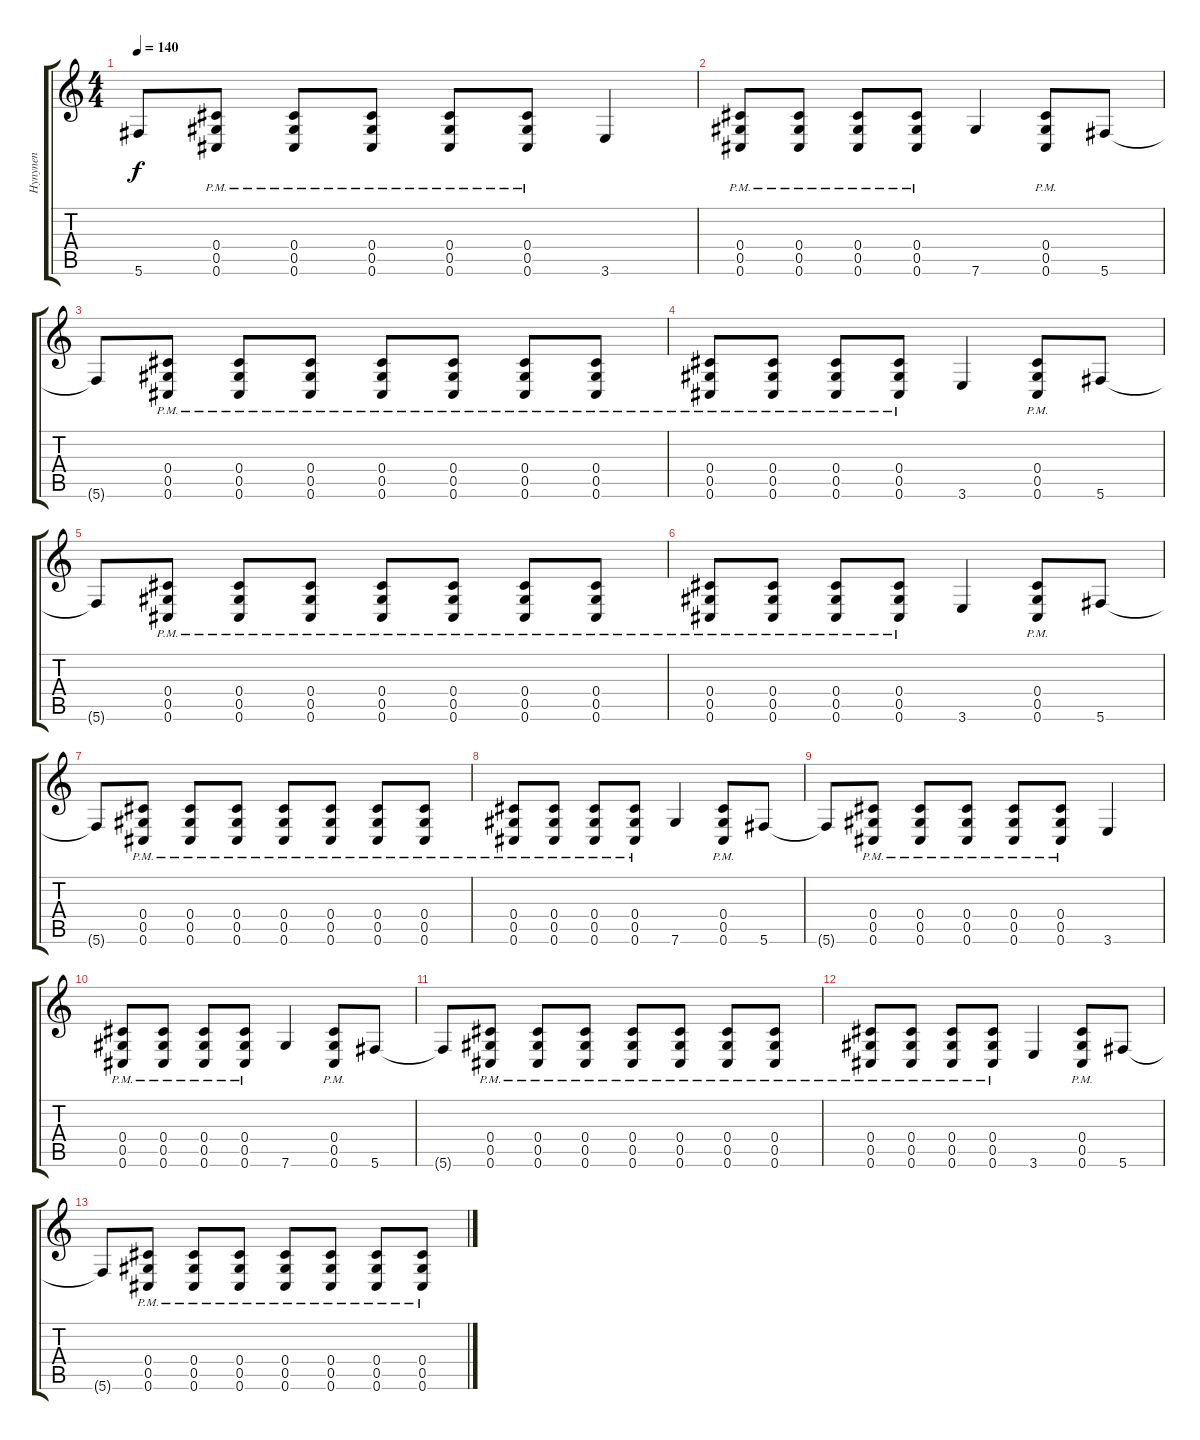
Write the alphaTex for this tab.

\track ("Hynynen" "Hynynen") {instrument distortionguitar}
\staff {score tabs}
\tuning (Eb4 Bb3 Gb3 Db3 Ab2 Db2) {hide}
\ts (4 4)
\tempo 140
\clef g2
\ks c
5.6{t}.8{dy f} (0.4{pm} 0.5{pm} 0.6{pm}).8 (0.4{pm} 0.5{pm} 0.6{pm}).8 (0.4{pm} 0.5{pm} 0.6{pm}).8 (0.4{pm} 0.5{pm} 0.6{pm}).8 (0.4{pm} 0.5{pm} 0.6{pm}).8 3.6.4 |
(0.4{pm} 0.5{pm} 0.6{pm}).8{volume 5} (0.4{pm} 0.5{pm} 0.6{pm}).8 (0.4{pm} 0.5{pm} 0.6{pm}).8 (0.4{pm} 0.5{pm} 0.6{pm}).8 7.6.4 (0.4{pm} 0.5{pm} 0.6{pm}).8 5.6.8 |
5.6{t}.8 (0.4{pm} 0.5{pm} 0.6{pm}).8 (0.4{pm} 0.5{pm} 0.6{pm}).8 (0.4{pm} 0.5{pm} 0.6{pm}).8 (0.4{pm} 0.5{pm} 0.6{pm}).8 (0.4{pm} 0.5{pm} 0.6{pm}).8 (0.4{pm} 0.5{pm} 0.6{pm}).8 (0.4{pm} 0.5{pm} 0.6{pm}).8 |
(0.4{pm} 0.5{pm} 0.6{pm}).8 (0.4{pm} 0.5{pm} 0.6{pm}).8 (0.4{pm} 0.5{pm} 0.6{pm}).8 (0.4{pm} 0.5{pm} 0.6{pm}).8 3.6.4 (0.4{pm} 0.5{pm} 0.6{pm}).8 5.6.8 |
5.6{t}.8 (0.4{pm} 0.5{pm} 0.6{pm}).8 (0.4{pm} 0.5{pm} 0.6{pm}).8 (0.4{pm} 0.5{pm} 0.6{pm}).8 (0.4{pm} 0.5{pm} 0.6{pm}).8 (0.4{pm} 0.5{pm} 0.6{pm}).8 (0.4{pm} 0.5{pm} 0.6{pm}).8 (0.4{pm} 0.5{pm} 0.6{pm}).8 |
(0.4{pm} 0.5{pm} 0.6{pm}).8{volume 2} (0.4{pm} 0.5{pm} 0.6{pm}).8 (0.4{pm} 0.5{pm} 0.6{pm}).8 (0.4{pm} 0.5{pm} 0.6{pm}).8 3.6.4 (0.4{pm} 0.5{pm} 0.6{pm}).8 5.6.8 |
5.6{t}.8 (0.4{pm} 0.5{pm} 0.6{pm}).8 (0.4{pm} 0.5{pm} 0.6{pm}).8 (0.4{pm} 0.5{pm} 0.6{pm}).8 (0.4{pm} 0.5{pm} 0.6{pm}).8 (0.4{pm} 0.5{pm} 0.6{pm}).8 (0.4{pm} 0.5{pm} 0.6{pm}).8 (0.4{pm} 0.5{pm} 0.6{pm}).8 |
(0.4{pm} 0.5{pm} 0.6{pm}).8 (0.4{pm} 0.5{pm} 0.6{pm}).8 (0.4{pm} 0.5{pm} 0.6{pm}).8 (0.4{pm} 0.5{pm} 0.6{pm}).8 7.6.4 (0.4{pm} 0.5{pm} 0.6{pm}).8 5.6.8 |
5.6{t}.8 (0.4{pm} 0.5{pm} 0.6{pm}).8 (0.4{pm} 0.5{pm} 0.6{pm}).8 (0.4{pm} 0.5{pm} 0.6{pm}).8 (0.4{pm} 0.5{pm} 0.6{pm}).8 (0.4{pm} 0.5{pm} 0.6{pm}).8 3.6.4 |
(0.4{pm} 0.5{pm} 0.6{pm}).8{volume 0} (0.4{pm} 0.5{pm} 0.6{pm}).8 (0.4{pm} 0.5{pm} 0.6{pm}).8 (0.4{pm} 0.5{pm} 0.6{pm}).8 7.6.4 (0.4{pm} 0.5{pm} 0.6{pm}).8 5.6.8 |
5.6{t}.8 (0.4{pm} 0.5{pm} 0.6{pm}).8 (0.4{pm} 0.5{pm} 0.6{pm}).8 (0.4{pm} 0.5{pm} 0.6{pm}).8 (0.4{pm} 0.5{pm} 0.6{pm}).8 (0.4{pm} 0.5{pm} 0.6{pm}).8 (0.4{pm} 0.5{pm} 0.6{pm}).8 (0.4{pm} 0.5{pm} 0.6{pm}).8 |
(0.4{pm} 0.5{pm} 0.6{pm}).8 (0.4{pm} 0.5{pm} 0.6{pm}).8 (0.4{pm} 0.5{pm} 0.6{pm}).8 (0.4{pm} 0.5{pm} 0.6{pm}).8 3.6.4 (0.4{pm} 0.5{pm} 0.6{pm}).8 5.6.8 |
5.6{t}.8 (0.4{pm} 0.5{pm} 0.6{pm}).8 (0.4{pm} 0.5{pm} 0.6{pm}).8 (0.4{pm} 0.5{pm} 0.6{pm}).8 (0.4{pm} 0.5{pm} 0.6{pm}).8 (0.4{pm} 0.5{pm} 0.6{pm}).8 (0.4{pm} 0.5{pm} 0.6{pm}).8 (0.4{pm} 0.5{pm} 0.6{pm}).8
